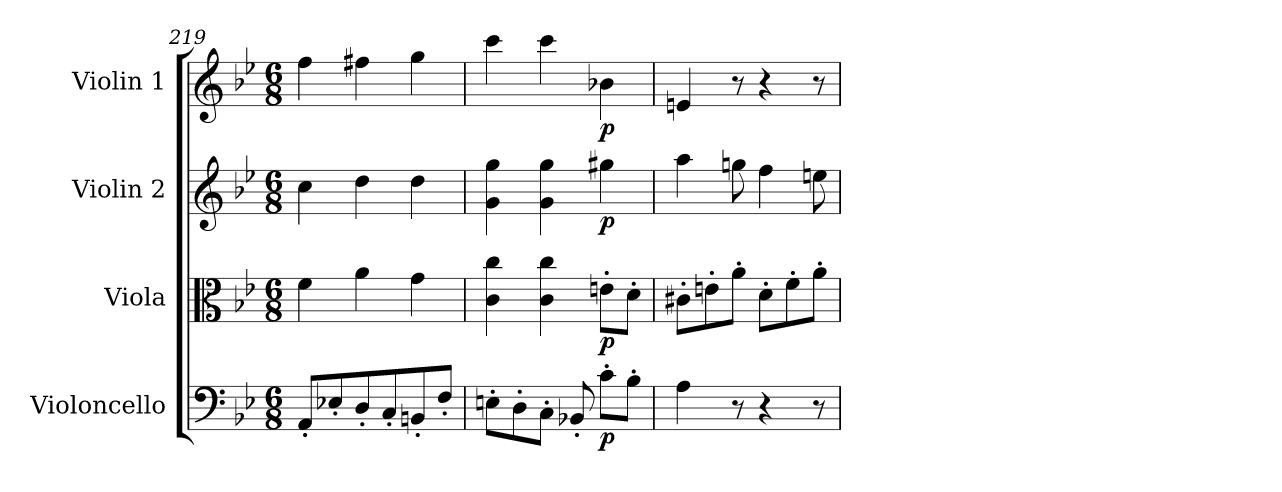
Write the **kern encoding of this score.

**kern	**dynam	**kern	**dynam	**kern	**dynam	**kern	**dynam
*part4	*part4	*part3	*part3	*part2	*part2	*part1	*part1
*staff4	*staff4	*staff3	*staff3	*staff2	*staff2	*staff1	*staff1
*I"Violoncello	*	*I"Viola	*	*I"Violin 2	*	*I"Violin 1	*
*I'Vc	*	*I'Vla	*	*I'Vln	*	*I'Vln	*
*clefF4	*	*clefC3	*	*clefG2	*	*clefG2	*
*k[b-e-]	*	*k[b-e-]	*	*k[b-e-]	*	*k[b-e-]	*
*M6/8	*	*M6/8	*	*M6/8	*	*M6/8	*
=219	=219	=219	=219	=219	=219	=219	=219
8AA'/L	.	4f\	.	4cc\	.	4ff\	.
8E-X'/	.	.	.	.	.	.	.
8D'/	.	4a\	.	4dd\	.	4ff#X\	.
8C'/	.	.	.	.	.	.	.
8BBn'/	.	4g\	.	4dd\	.	4gg\	.
8F'/J	.	.	.	.	.	.	.
!!LO:LB:g=z
=220	=220	=220	=220	=220	=220	=220	=220
8En'\L	.	4c\ 4cc\	.	4g\ 4gg\	.	4ccc\	.
8D'\	.	.	.	.	.	.	.
8C'\J	.	4c\ 4cc\	.	4g\ 4gg\	.	4ccc\	.
8BB-X'/	.	.	.	.	.	.	.
!	!LO:DY:b	!	!LO:DY:b	!	!LO:DY:b	!	!LO:DY:b
8c'\L	p	8en'\L	p	4gg#X\	p	4b-X\	p
8B-'\J	.	8d'\J	.	.	.	.	.
=221	=221	=221	=221	=221	=221	=221	=221
4A\	.	8c#X'\L	.	4aa\	.	4en/	.
.	.	8en'\	.	.	.	.	.
8r	.	8a'\J	.	8ggn\	.	8r	.
4r	.	8d'\L	.	4ff\	.	4r	.
.	.	8f'\	.	.	.	.	.
8r	.	8a'\J	.	8een\	.	8r	.
=	=	=	=	=	=	=	=
*-	*-	*-	*-	*-	*-	*-	*-
